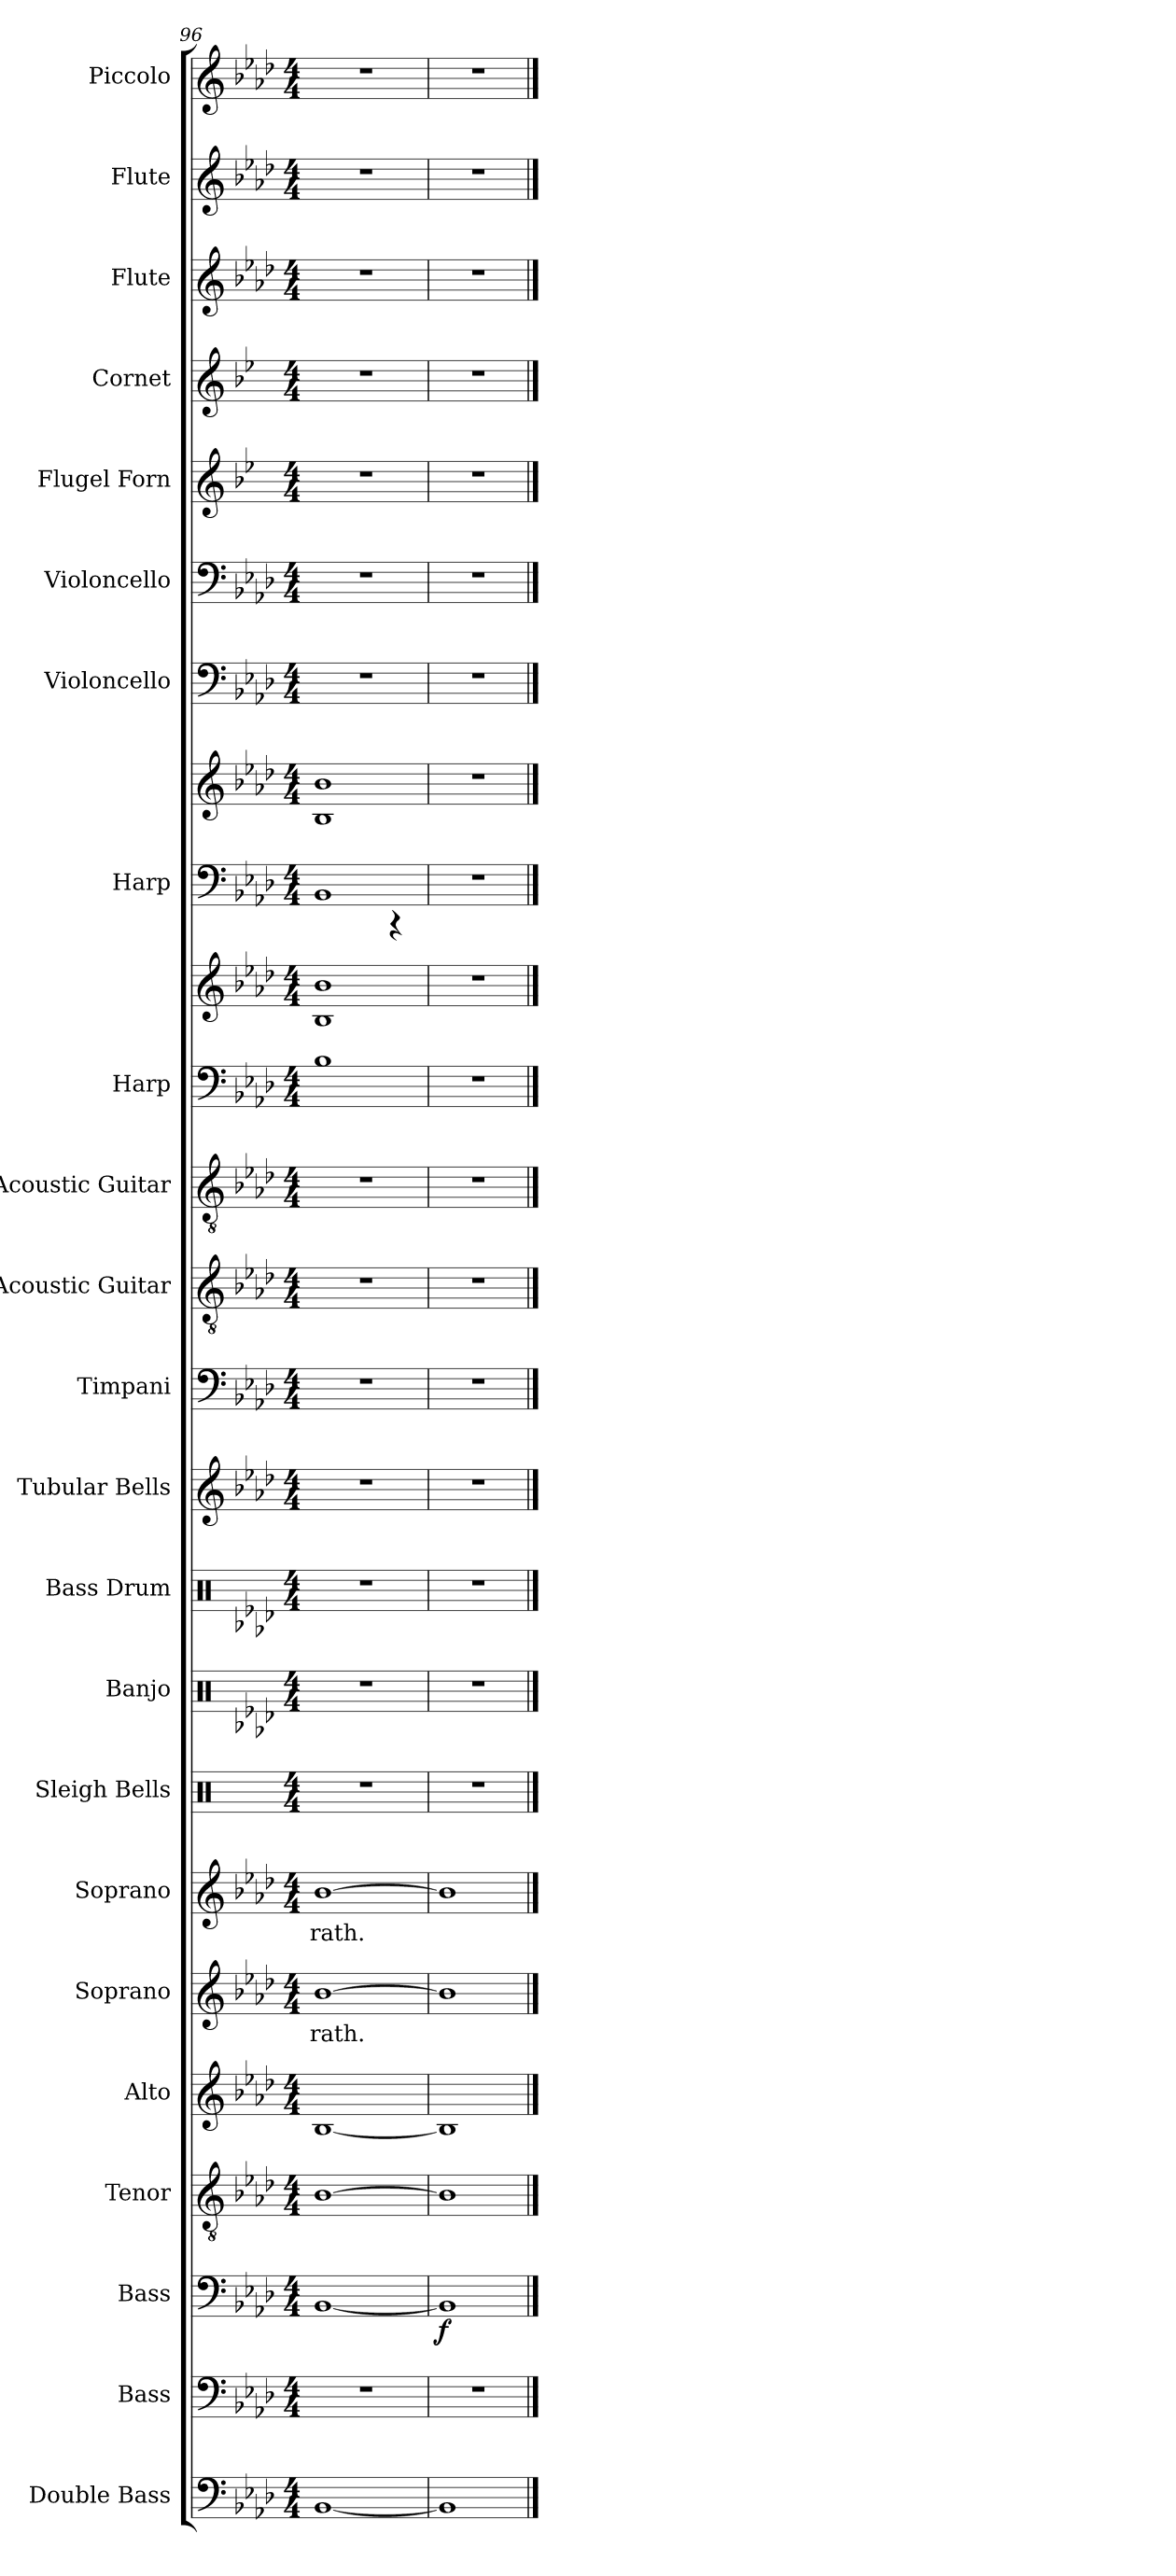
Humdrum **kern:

**kern	**kern	**kern	**dynam	**kern	**kern	**kern	**text	**kern	**text	**kern	**kern	**kern	**kern	**kern	**kern	**kern	**kern	**kern	**kern	**kern	**kern	**kern	**kern	**kern	**kern	**kern	**kern
*part23	*part22	*part21	*part21	*part20	*part19	*part18	*part18	*part17	*part17	*part16	*part15	*part14	*part13	*part12	*part11	*part10	*part9	*part9	*part8	*part8	*part7	*part6	*part5	*part4	*part3	*part2	*part1
*staff25	*staff24	*staff23	*staff23	*staff22	*staff21	*staff20	*staff20	*staff19	*staff19	*staff18	*staff17	*staff16	*staff15	*staff14	*staff13	*staff12	*staff11	*staff10	*staff9	*staff8	*staff7	*staff6	*staff5	*staff4	*staff3	*staff2	*staff1
*I"Double Bass	*I"Bass	*I"Bass	*	*I"Tenor	*I"Alto	*I"Soprano	*	*I"Soprano	*	*I"Sleigh Bells	*I"Banjo	*I"Bass Drum	*I"Tubular Bells	*I"Timpani	*I"Acoustic Guitar	*I"Acoustic Guitar	*I"Harp	*	*I"Harp	*	*I"Violoncello	*I"Violoncello	*I"Flugel Forn	*I"Cornet	*I"Flute	*I"Flute	*I"Piccolo
*I'Db.	*I'B.	*I'B.	*	*I'T.	*I'A.	*I'S.	*	*I'S.	*	*I'Sle. Be.	*I'Bj.	*I'B. Dr.	*I'Tu. Be.	*I'Timp.	*I'Guit.	*I'Guit.	*I'Hrp.	*	*I'Hrp.	*	*I'Vc.	*I'Vc.	*I'Flug	*I'Cornet	*I'Fl.	*I'Fl.	*I'Picc.
*clefF4	*clefF4	*clefF4	*	*clefGv2	*clefG2	*clefG2	*	*clefG2	*	*clefX	*clefX	*clefX	*clefG2	*clefF4	*clefGv2	*clefGv2	*clefF4	*clefG2	*clefF4	*clefG2	*clefF4	*clefF4	*clefG2	*clefG2	*clefG2	*clefG2	*clefG2
*ITrd7c12	*	*	*	*	*	*	*	*	*	*	*	*	*	*	*	*	*	*	*	*	*	*	*ITrd1c2	*ITrd1c2	*	*	*ITrd-7c-12
*k[b-e-a-d-]	*k[b-e-a-d-]	*k[b-e-a-d-]	*	*k[b-e-a-d-]	*k[b-e-a-d-]	*k[b-e-a-d-]	*	*k[b-e-a-d-]	*	*k[]	*k[b-e-a-d-]	*k[b-e-a-d-]	*k[b-e-a-d-]	*k[b-e-a-d-]	*k[b-e-a-d-]	*k[b-e-a-d-]	*k[b-e-a-d-]	*k[b-e-a-d-]	*k[b-e-a-d-]	*k[b-e-a-d-]	*k[b-e-a-d-]	*k[b-e-a-d-]	*k[b-e-a-d-]	*k[b-e-a-d-]	*k[b-e-a-d-]	*k[b-e-a-d-]	*k[b-e-a-d-]
*M4/4	*M4/4	*M4/4	*	*M4/4	*M4/4	*M4/4	*	*M4/4	*	*M4/4	*M4/4	*M4/4	*M4/4	*M4/4	*M4/4	*M4/4	*M4/4	*M4/4	*M4/4	*M4/4	*M4/4	*M4/4	*M4/4	*M4/4	*M4/4	*M4/4	*M4/4
=96	=96	=96	=96	=96	=96	=96	=96	=96	=96	=96	=96	=96	=96	=96	=96	=96	=96	=96	=96	=96	=96	=96	=96	=96	=96	=96	=96
!	!	!	!	!	!	!	!LO:LY:b	!	!LO:LY:b	!	!	!	!	!	!	!	!	!	!	!	!	!	!	!	!	!	!
*	*	*	*	*	*	*	*	*	*	*	*	*	*	*	*	*	*	*	*^	*	*	*	*	*	*	*	*
[1BBB-	1r	[1BB-	.	[1B-	[1B-	[1b-	-rath.	[1b-	-rath.	1r	1r	1r	1r	1r	1r	1r	1B-	1B- 1b-	1BB-	2.ryy	1B- 1b-	1r	1r	1r	1r	1r	1r	1r
.	.	.	.	.	.	.	.	.	.	.	.	.	.	.	.	.	.	.	.	4r	.	.	.	.	.	.	.	.
=97	=97	=97	=97	=97	=97	=97	=97	=97	=97	=97	=97	=97	=97	=97	=97	=97	=97	=97	=97	=97	=97	=97	=97	=97	=97	=97	=97	=97
!	!	!	!LO:DY:b	!	!	!	!	!	!	!	!	!	!	!	!	!	!	!	!	!	!	!	!	!	!	!	!	!
*	*	*	*	*	*	*	*	*	*	*	*	*	*	*	*	*	*	*	*v	*v	*	*	*	*	*	*	*	*
1BBB-]	1r	1BB-]	f	1B-]	1B-]	1b-]	.	1b-]	.	1r	1r	1r	1r	1r	1r	1r	1r	1r	1r	1r	1r	1r	1r	1r	1r	1r	1r
==	==	==	==	==	==	==	==	==	==	==	==	==	==	==	==	==	==	==	==	==	==	==	==	==	==	==	==
*-	*-	*-	*-	*-	*-	*-	*-	*-	*-	*-	*-	*-	*-	*-	*-	*-	*-	*-	*-	*-	*-	*-	*-	*-	*-	*-	*-
